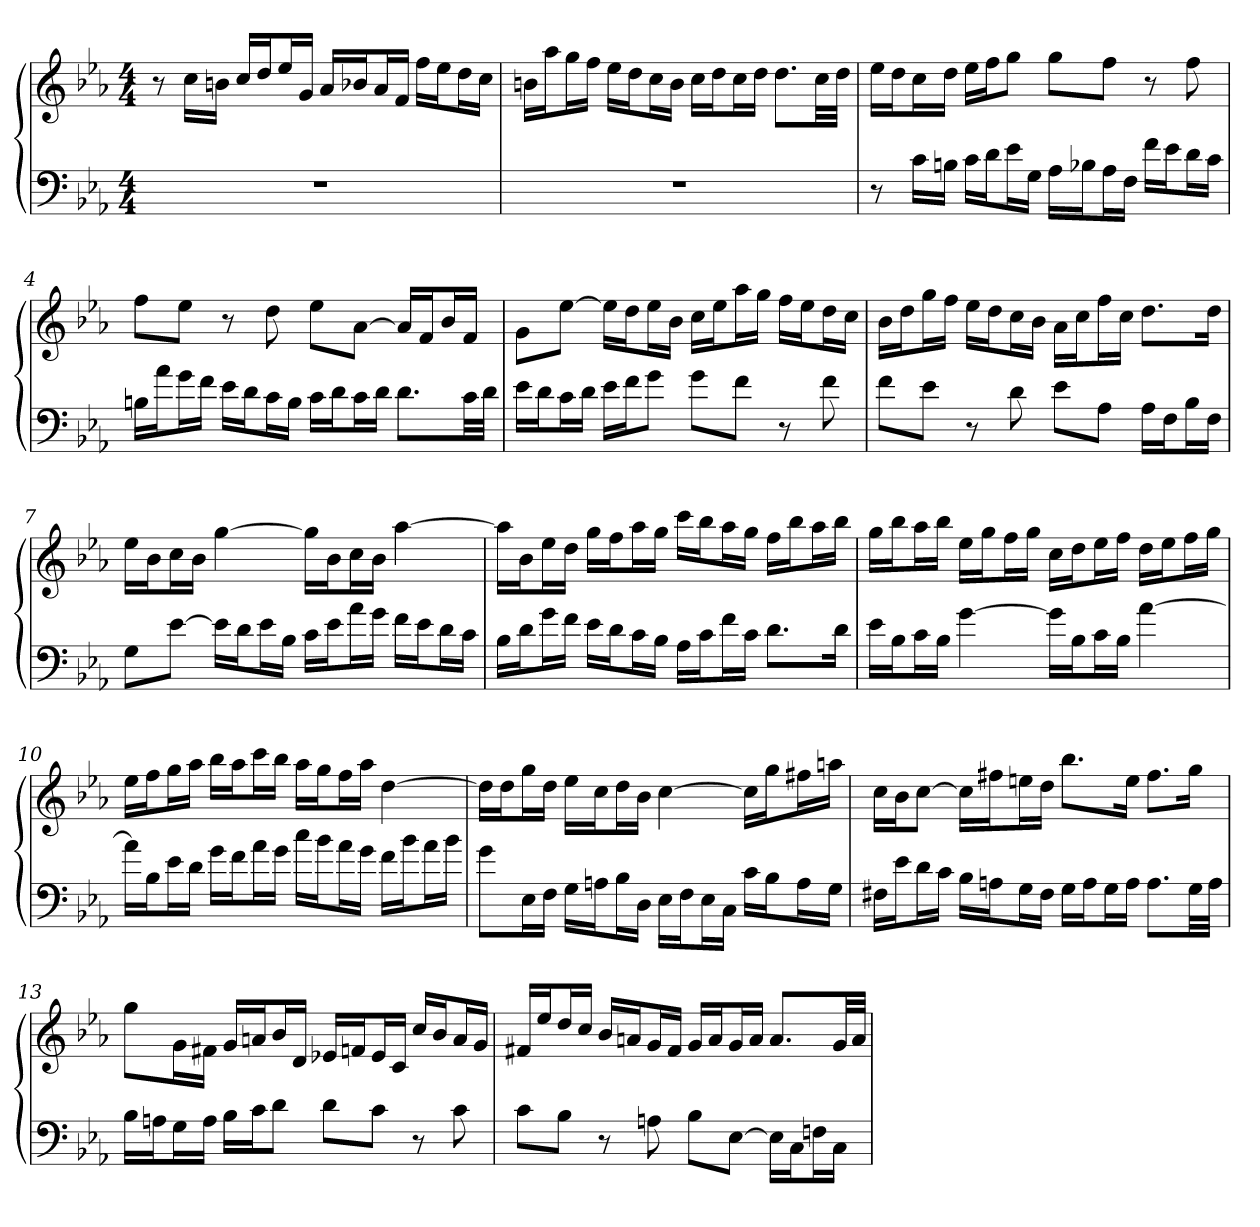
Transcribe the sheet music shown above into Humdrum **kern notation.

**kern	**kern
*part2	*part1
*staff2	*staff1
*clefF4	*clefG2
*k[b-e-a-]	*k[b-e-a-]
*c:	*c:
*M4/4	*M4/4
=1	=1
1r	8r
.	16cc\LL
.	16bn\JJ
.	16cc/LL
.	16dd/J
.	16ee-/L
.	16g/JJ
.	16a-/LL
.	16b-X/J
.	16a-/L
.	16f/JJ
.	16ff\LL
.	16ee-\J
.	16dd\L
.	16cc\JJ
=2	=2
1r	16bn\LL
.	16aa-\J
.	16gg\L
.	16ff\JJ
.	16ee-\LL
.	16dd\J
.	16cc\L
.	16b\JJ
.	16cc\LL
.	16dd\J
.	16cc\L
.	16dd\JJ
.	8.dd\L
.	32cc\LL
.	32dd\JJJ
=3	=3
8r	16ee-\LL
.	16dd\J
16c\LL	16cc\L
16Bn\JJ	16dd\JJ
16c\LL	16ee-\LL
16d\J	16ff\J
16e-\L	8gg\J
16G\JJ	.
16A-\LL	8gg\L
16B-X\J	.
16A-\L	8ff\J
16F\JJ	.
16f\LL	8r
16e-\J	.
16d\L	8ff
16c\JJ	.
=4	=4
16Bn\LL	8ff\L
16a-\J	.
16g\L	8ee-\J
16f\JJ	.
16e-\LL	8r
16d\J	.
16c\L	8dd
16B\JJ	.
16c\LL	8ee-\L
16d\J	.
16c\L	[8a-\J
16d\JJ	.
8.d\L	16a-/LL]
.	16f/J
.	16b-/L
32c\LL	16f/JJ
32d\JJJ	.
=5	=5
16e-\LL	8g\L
16d\J	.
16c\L	[8ee-\J
16d\JJ	.
16e-\LL	16ee-\LL]
16f\J	16dd\J
8g\J	16ee-\L
.	16b-\JJ
8g\L	16cc\LL
.	16ee-\J
8f\J	16aa-\L
.	16gg\JJ
8r	16ff\LL
.	16ee-\J
8f	16dd\L
.	16cc\JJ
=6	=6
8f\L	16b-\LL
.	16dd\J
8e-\J	16gg\L
.	16ff\JJ
8r	16ee-\LL
.	16dd\J
8d	16cc\L
.	16b-\JJ
8e-\L	16a-\LL
.	16cc\J
8A-\J	16ff\L
.	16cc\JJ
16A-\LL	8.dd\L
16F\J	.
16B-\L	.
16F\JJ	16dd\Jk
=7	=7
8G\L	16ee-\LL
.	16b-\J
[8e-\J	16cc\L
.	16b-\JJ
16e-\LL]	[4gg
16d\J	.
16e-\L	.
16B-\JJ	.
16c\LL	16gg\LL]
16e-\J	16b-\J
16a-\L	16cc\L
16g\JJ	16b-\JJ
16f\LL	[4aa-
16e-\J	.
16d\L	.
16c\JJ	.
=8	=8
16B-\LL	16aa-\LL]
16d\J	16b-\J
16g\L	16ee-\L
16f\JJ	16dd\JJ
16e-\LL	16gg\LL
16d\J	16ff\J
16c\L	16aa-\L
16B-\JJ	16gg\JJ
16A-\LL	16ccc\LL
16c\J	16bb-\J
16f\L	16aa-\L
16c\JJ	16gg\JJ
8.d\L	16ff\LL
.	16bb-\J
.	16aa-\L
16d\Jk	16bb-\JJ
=9	=9
16e-\LL	16gg\LL
16B-\J	16bb-\J
16c\L	16aa-\L
16B-\JJ	16bb-\JJ
[4g	16ee-\LL
.	16gg\J
.	16ff\L
.	16gg\JJ
16g\LL]	16cc\LL
16B-\J	16dd\J
16c\L	16ee-\L
16B-\JJ	16ff\JJ
[4a-	16dd\LL
.	16ee-\J
.	16ff\L
.	16gg\JJ
=10	=10
16a-\LL]	16ee-\LL
16B-\J	16ff\J
16e-\L	16gg\L
16d\JJ	16aa-\JJ
16g\LL	16bb-\LL
16f\J	16aa-\J
16a-\L	16ccc\L
16g\JJ	16bb-\JJ
16cc\LL	16aa-\LL
16b-\J	16gg\J
16a-\L	16ff\L
16g\JJ	16aa-\JJ
16f\LL	[4dd
16b-\J	.
16a-\L	.
16b-\JJ	.
=11	=11
8g\L	16dd\LL]
.	16dd\J
16E-\L	16gg\L
16F\JJ	16dd\JJ
16G\LL	16ee-\LL
16An\J	16cc\J
16B-\L	16dd\L
16D\JJ	16b-\JJ
16E-\LL	[4cc
16F\J	.
16E-\L	.
16C\JJ	.
16c\LL	16cc\LL]
16B-\J	16gg\J
16A\L	16ff#X\L
16G\JJ	16aan\JJ
=12	=12
16F#X\LL	16cc\LL
16e-\J	16b-\J
16d\L	[8cc\J
16c\JJ	.
16B-\LL	16cc\LL]
16An\J	16ff#X\J
16G\L	16een\L
16F#\JJ	16dd\JJ
16G\LL	8.bb-\L
16A\J	.
16G\L	.
16A\JJ	16ee\Jk
8.A\L	8.ff#\L
32G\LL	16gg\Jk
32A\JJJ	.
=13	=13
16B-\LL	8gg\L
16An\J	.
16G\L	16g\L
16A\JJ	16f#X\JJ
16B-\LL	16g/LL
16c\J	16an/J
8d\J	16b-/L
.	16d/JJ
8d\L	16e-X/LL
.	16fn/J
8c\J	16e-/L
.	16c/JJ
8r	16cc/LL
.	16b-/J
8c	16a/L
.	16g/JJ
=14	=14
8c\L	16f#X/LL
.	16ee-/J
8B-\J	16dd/L
.	16cc/JJ
8r	16b-/LL
.	16an/J
8An	16g/L
.	16f#/JJ
8B-\L	16g/LL
.	16a/J
[8E-\J	16g/L
.	16a/JJ
16E-\LL]	8.a/L
16C\J	.
16Fn\L	.
16C\JJ	32g/LL
.	32a/JJJ
=	=
*-	*-
